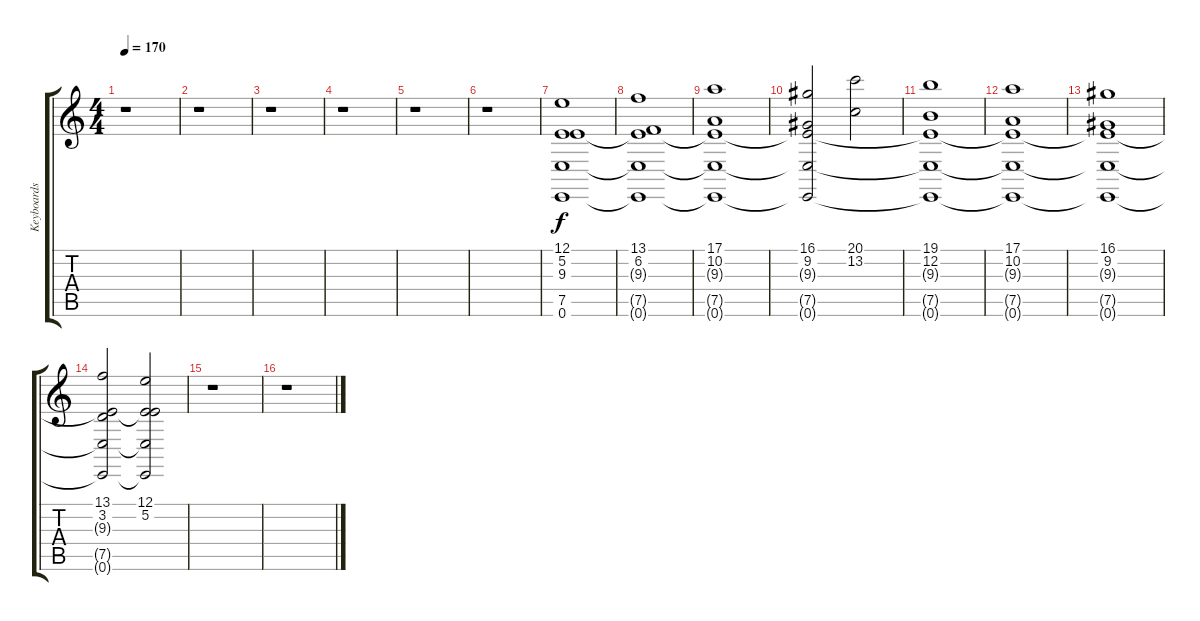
\track ("Keyboards 2" "Keyboards ") {instrument stringensemble1}
\staff {score tabs}
\tuning (E4 B3 G3 D3 A2 E2) {hide}
\ts (4 4)
\tempo 170
\clef g2
\ks c
r.1{dy f} |
r.1 |
r.1 |
r.1 |
r.1 |
r.1 |
(12.1 5.2 9.3 7.5 0.6).1 |
(13.1 6.2 9.3{t} 7.5{t} 0.6{t}).1 |
(17.1 10.2 9.3{t} 7.5{t} 0.6{t}).1 |
(16.1 9.2 9.3{t} 7.5{t} 0.6{t}).2 (20.1 13.2).2 |
(19.1 12.2 9.3{t} 7.5{t} 0.6{t}).1 |
(17.1 10.2 9.3{t} 7.5{t} 0.6{t}).1 |
(16.1 9.2 9.3{t} 7.5{t} 0.6{t}).1 |
(13.1 3.2 9.3{t} 7.5{t} 0.6{t}).2 (12.1 5.2 9.3{t} 7.5{t} 0.6{t}).2 |
r.1 |
r.1
